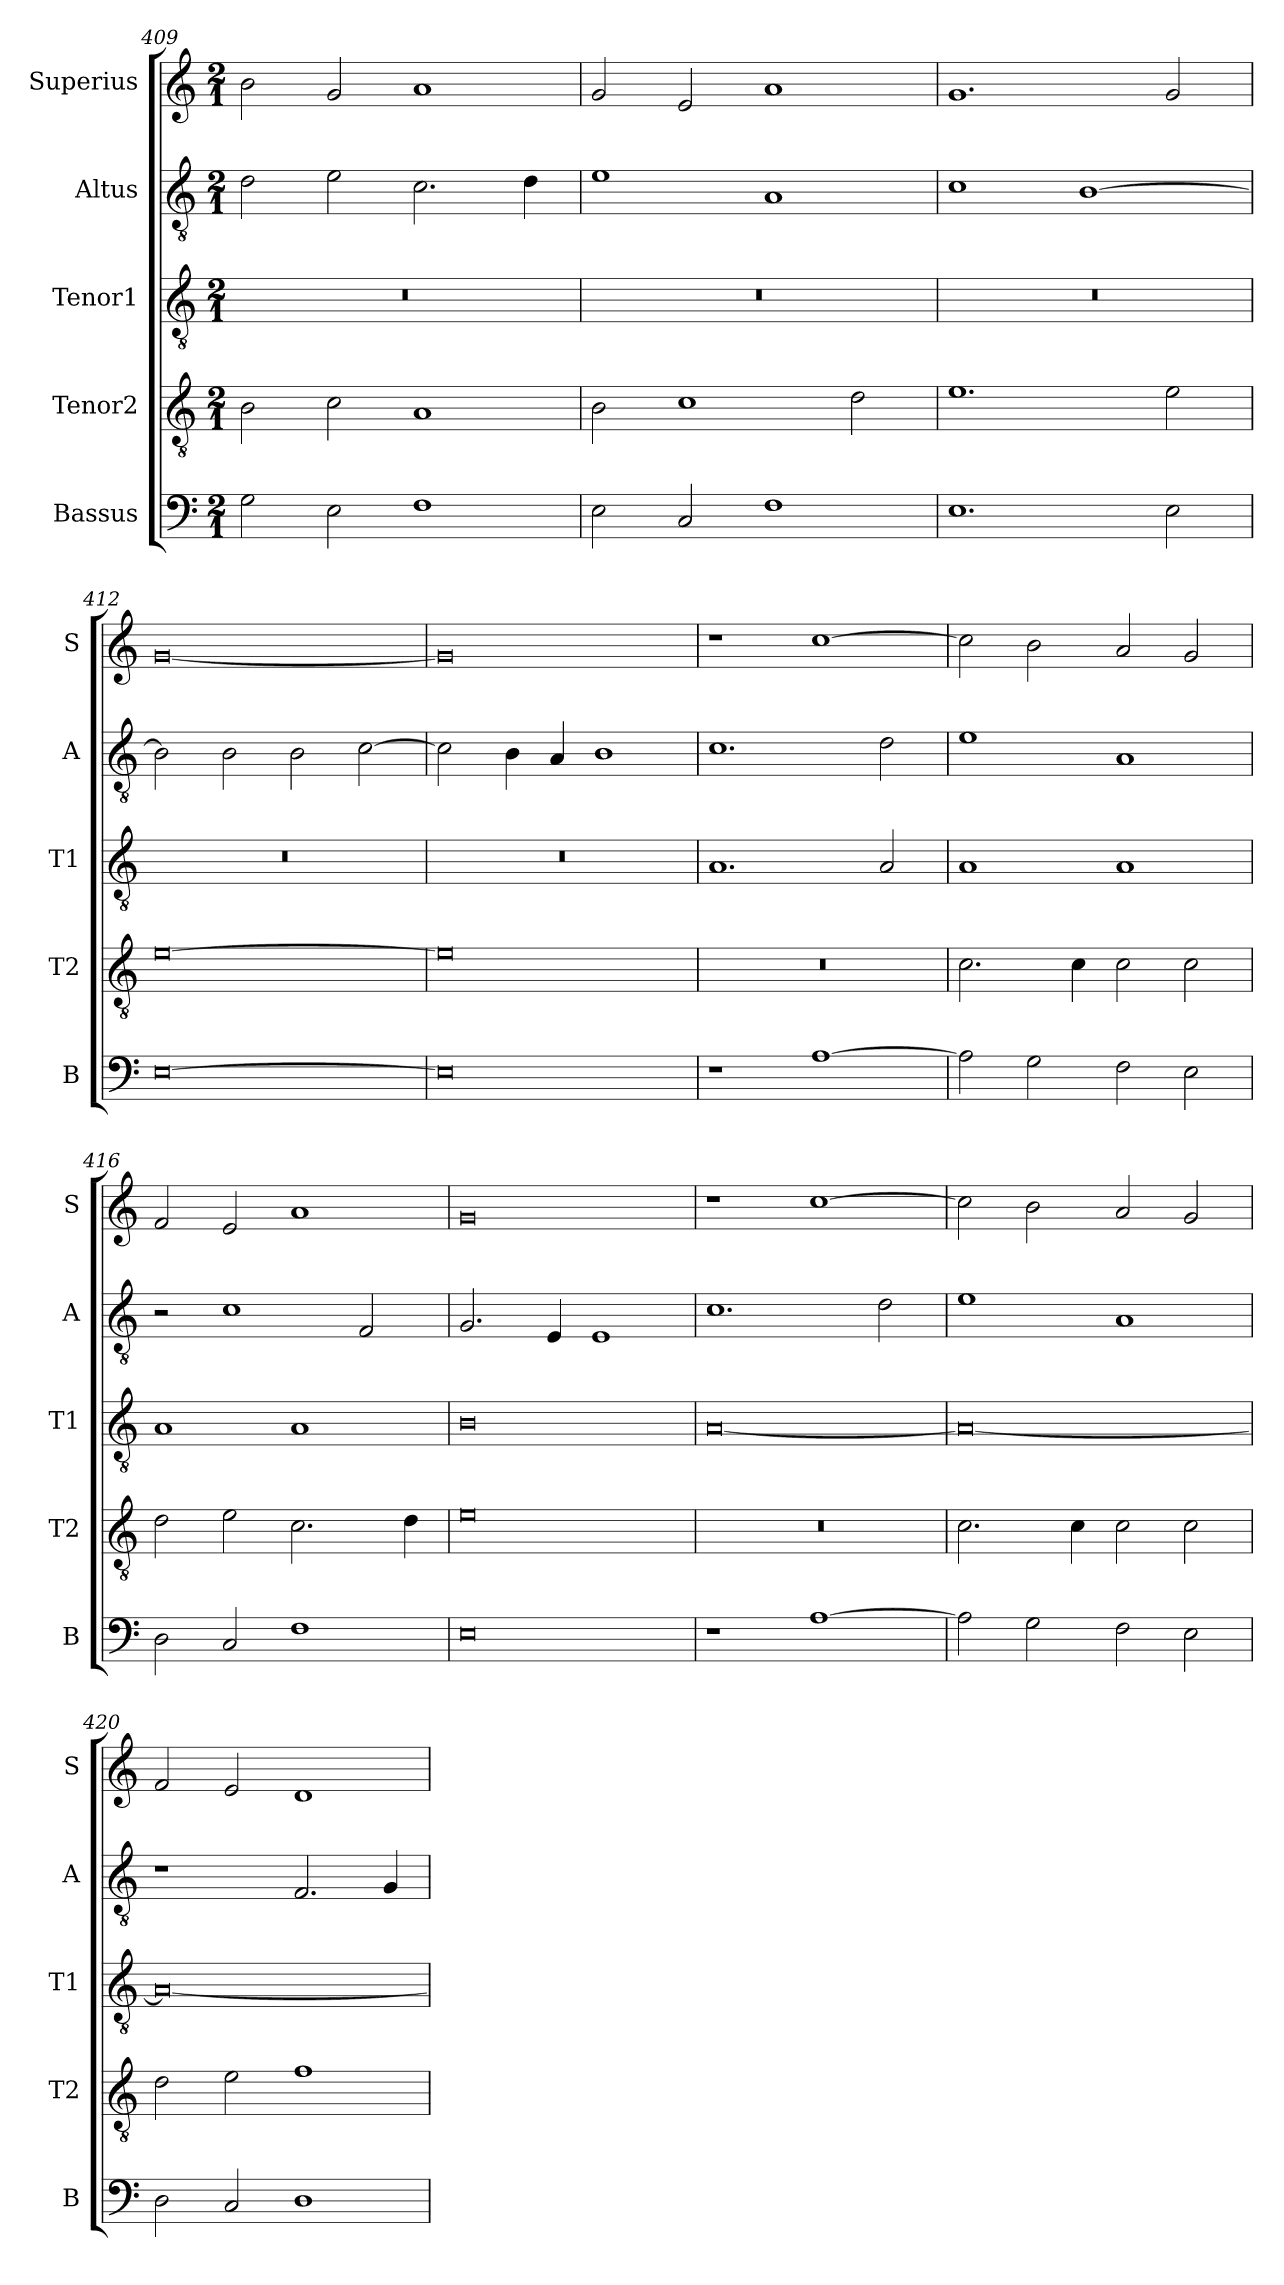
**kern	**kern	**kern	**kern	**kern
*part5	*part4	*part3	*part2	*part1
*staff5	*staff4	*staff3	*staff2	*staff1
*I"Bassus	*I"Tenor2	*I"Tenor1	*I"Altus	*I"Superius
*I'B	*I'T2	*I'T1	*I'A	*I'S
*clefF4	*clefGv2	*clefGv2	*clefGv2	*clefG2
*k[]	*k[]	*k[]	*k[]	*k[]
*M2/1	*M2/1	*M2/1	*M2/1	*M2/1
=409	=409	=409	=409	=409
2G\	2B\	0r	2d\	2b\
2E\	2c\	.	2e\	2g/
1F	1A	.	2.c\	1a
.	.	.	4d\	.
=410	=410	=410	=410	=410
2E\	2B\	0r	1e	2g/
2C/	1c	.	.	2e/
1F	.	.	1A	1a
.	2d\	.	.	.
=411	=411	=411	=411	=411
1.E	1.e	0r	1c	1.g
.	.	.	[1B	.
2E\	2e\	.	.	2g/
=412	=412	=412	=412	=412
[0E	[0e	0r	2B\]	[0g
.	.	.	2B\	.
.	.	.	2B\	.
.	.	.	[2c\	.
=413	=413	=413	=413	=413
0E]	0e]	0r	2c\]	0g]
.	.	.	4B\	.
.	.	.	4A/	.
.	.	.	1B	.
=414	=414	=414	=414	=414
1r	0r	1.A	1.c	1r
[1A	.	.	.	[1cc
.	.	2A/	2d\	.
=415	=415	=415	=415	=415
2A\]	2.c\	1A	1e	2cc\]
2G\	.	.	.	2b\
.	4c\	.	.	.
2F\	2c\	1A	1A	2a/
2E\	2c\	.	.	2g/
=416	=416	=416	=416	=416
2D\	2d\	1A	2r	2f/
2C/	2e\	.	1c	2e/
1F	2.c\	1A	.	1a
.	.	.	2F/	.
.	4d\	.	.	.
=417	=417	=417	=417	=417
0E	0e	0B	2.G/	0g
.	.	.	4E/	.
.	.	.	1E	.
=418	=418	=418	=418	=418
1r	0r	[0A	1.c	1r
[1A	.	.	.	[1cc
.	.	.	2d\	.
=419	=419	=419	=419	=419
2A\]	2.c\	0A_	1e	2cc\]
2G\	.	.	.	2b\
.	4c\	.	.	.
2F\	2c\	.	1A	2a/
2E\	2c\	.	.	2g/
=420	=420	=420	=420	=420
2D\	2d\	0A_	1r	2f/
2C/	2e\	.	.	2e/
1D	1f	.	2.F/	1d
.	.	.	4G/	.
=	=	=	=	=
*-	*-	*-	*-	*-
